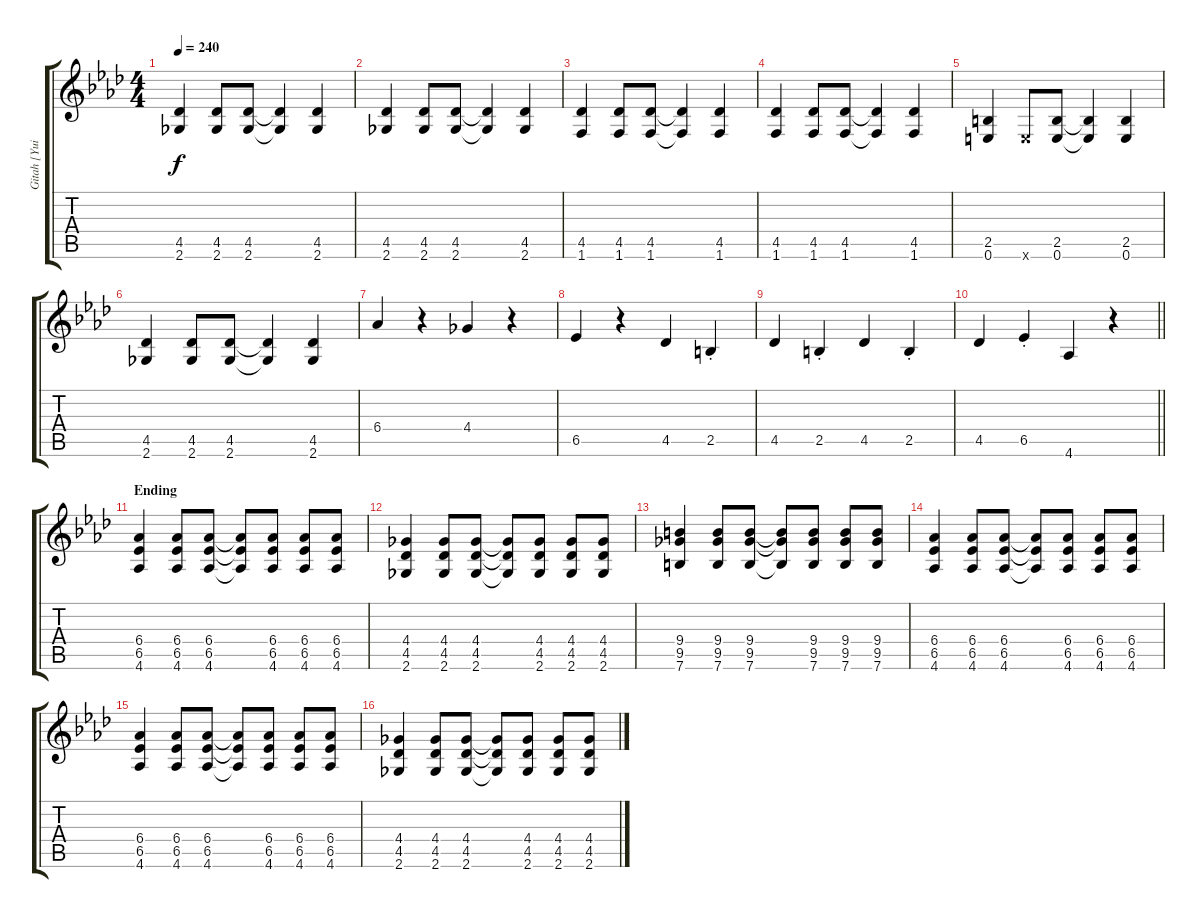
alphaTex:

\track ("Gitah [Yui]" "Gitah [Yui") {instrument overdrivenguitar}
\staff {score tabs}
\tuning (E4 B3 G3 D3 A2 E2) {hide}
\ts (4 4)
\tempo 240
\clef g2
\ks ab
(4.5 2.6).4{dy f} (4.5 2.6).8 (4.5 2.6).8 (4.5{t} 2.6{t}).4 (4.5 2.6).4 |
(4.5 2.6).4 (4.5 2.6).8 (4.5 2.6).8 (4.5{t} 2.6{t}).4 (4.5 2.6).4 |
(4.5 1.6).4 (4.5 1.6).8 (4.5 1.6).8 (4.5{t} 1.6{t}).4 (4.5 1.6).4 |
(4.5 1.6).4 (4.5 1.6).8 (4.5 1.6).8 (4.5{t} 1.6{t}).4 (4.5 1.6).4 |
(2.5 0.6).4 0.6{x}.8 (2.5 0.6).8 (2.5{t} 0.6{t}).4 (2.5 0.6).4 |
(4.5 2.6).4 (4.5 2.6).8 (4.5 2.6).8 (4.5{t} 2.6{t}).4 (4.5 2.6).4 |
6.4.4 r.4 4.4.4 r.4 |
6.5.4 r.4 4.5.4 2.5{st}.4 |
4.5.4 2.5{st}.4 4.5.4 2.5{st}.4 |
\barLineRight lightlight
4.5.4 6.5{st}.4 4.6.4 r.4 |
\section ("" "Ending")
(6.4 6.5 4.6).4 (6.4 6.5 4.6).8 (6.4 6.5 4.6).8 (6.4{t} 6.5{t} 4.6{t}).8 (6.4 6.5 4.6).8 (6.4 6.5 4.6).8 (6.4 6.5 4.6).8 |
(4.4 4.5 2.6).4 (4.4 4.5 2.6).8 (4.4 4.5 2.6).8 (4.4{t} 4.5{t} 2.6{t}).8 (4.4 4.5 2.6).8 (4.4 4.5 2.6).8 (4.4 4.5 2.6).8 |
(9.4 9.5 7.6).4 (9.4 9.5 7.6).8 (9.4 9.5 7.6).8 (9.4{t} 9.5{t} 7.6{t}).8 (9.4 9.5 7.6).8 (9.4 9.5 7.6).8 (9.4 9.5 7.6).8 |
(6.4 6.5 4.6).4 (6.4 6.5 4.6).8 (6.4 6.5 4.6).8 (6.4{t} 6.5{t} 4.6{t}).8 (6.4 6.5 4.6).8 (6.4 6.5 4.6).8 (6.4 6.5 4.6).8 |
(6.4 6.5 4.6).4 (6.4 6.5 4.6).8 (6.4 6.5 4.6).8 (6.4{t} 6.5{t} 4.6{t}).8 (6.4 6.5 4.6).8 (6.4 6.5 4.6).8 (6.4 6.5 4.6).8 |
(4.4 4.5 2.6).4 (4.4 4.5 2.6).8 (4.4 4.5 2.6).8 (4.4{t} 4.5{t} 2.6{t}).8 (4.4 4.5 2.6).8 (4.4 4.5 2.6).8 (4.4 4.5 2.6).8
